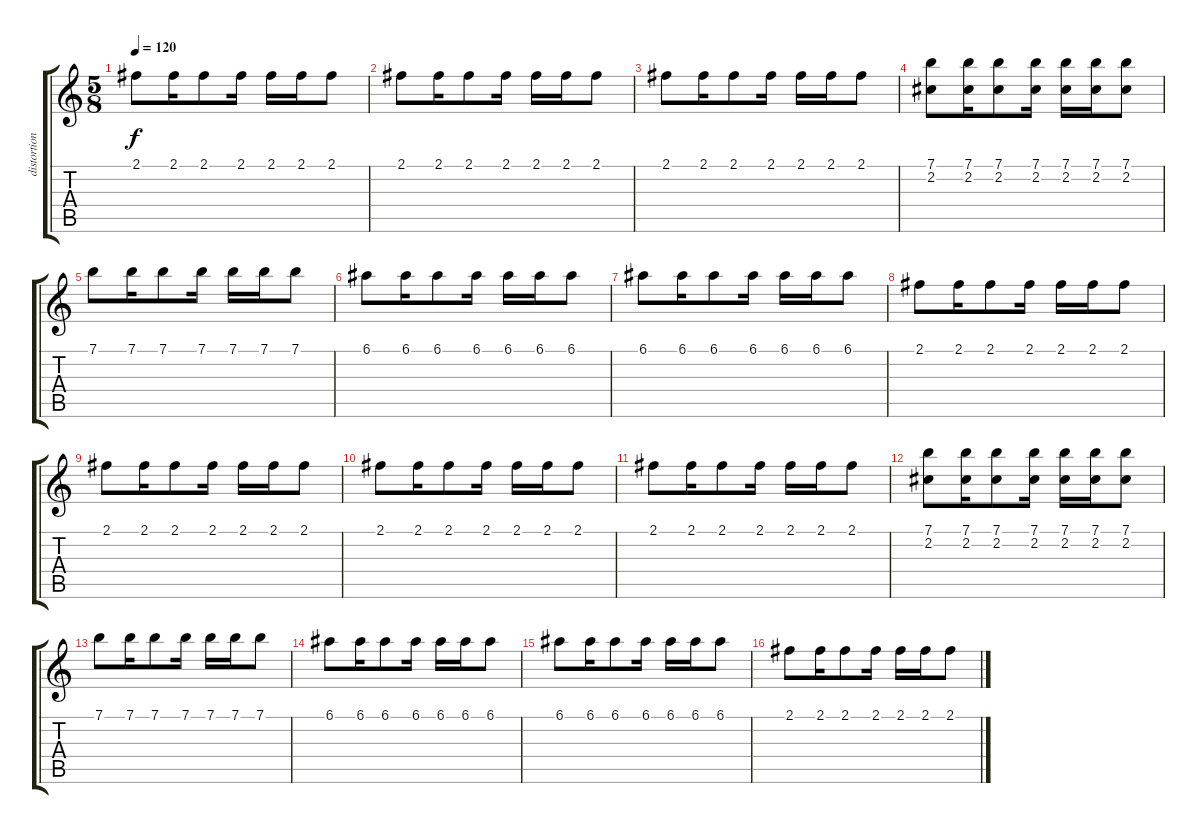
\track ("distortion" "distortion") {instrument distortionguitar}
\staff {score tabs}
\tuning (E4 B3 G3 D3 A2 E2) {hide}
\ts (5 8)
\tempo 120
\clef g2
\ks c
2.1.8{dy f} 2.1.16 2.1.8 2.1.16 2.1.16 2.1.16 2.1.8 |
2.1.8 2.1.16 2.1.8 2.1.16 2.1.16 2.1.16 2.1.8 |
2.1.8 2.1.16 2.1.8 2.1.16 2.1.16 2.1.16 2.1.8 |
(7.1 2.2).8 (7.1 2.2).16 (7.1 2.2).8 (7.1 2.2).16 (7.1 2.2).16 (7.1 2.2).16 (7.1 2.2).8 |
7.1.8 7.1.16 7.1.8 7.1.16 7.1.16 7.1.16 7.1.8 |
6.1.8 6.1.16 6.1.8 6.1.16 6.1.16 6.1.16 6.1.8 |
6.1.8 6.1.16 6.1.8 6.1.16 6.1.16 6.1.16 6.1.8 |
2.1.8 2.1.16 2.1.8 2.1.16 2.1.16 2.1.16 2.1.8 |
2.1.8 2.1.16 2.1.8 2.1.16 2.1.16 2.1.16 2.1.8 |
2.1.8 2.1.16 2.1.8 2.1.16 2.1.16 2.1.16 2.1.8 |
2.1.8 2.1.16 2.1.8 2.1.16 2.1.16 2.1.16 2.1.8 |
(7.1 2.2).8 (7.1 2.2).16 (7.1 2.2).8 (7.1 2.2).16 (7.1 2.2).16 (7.1 2.2).16 (7.1 2.2).8 |
7.1.8 7.1.16 7.1.8 7.1.16 7.1.16 7.1.16 7.1.8 |
6.1.8 6.1.16 6.1.8 6.1.16 6.1.16 6.1.16 6.1.8 |
6.1.8 6.1.16 6.1.8 6.1.16 6.1.16 6.1.16 6.1.8 |
2.1.8 2.1.16 2.1.8 2.1.16 2.1.16 2.1.16 2.1.8
